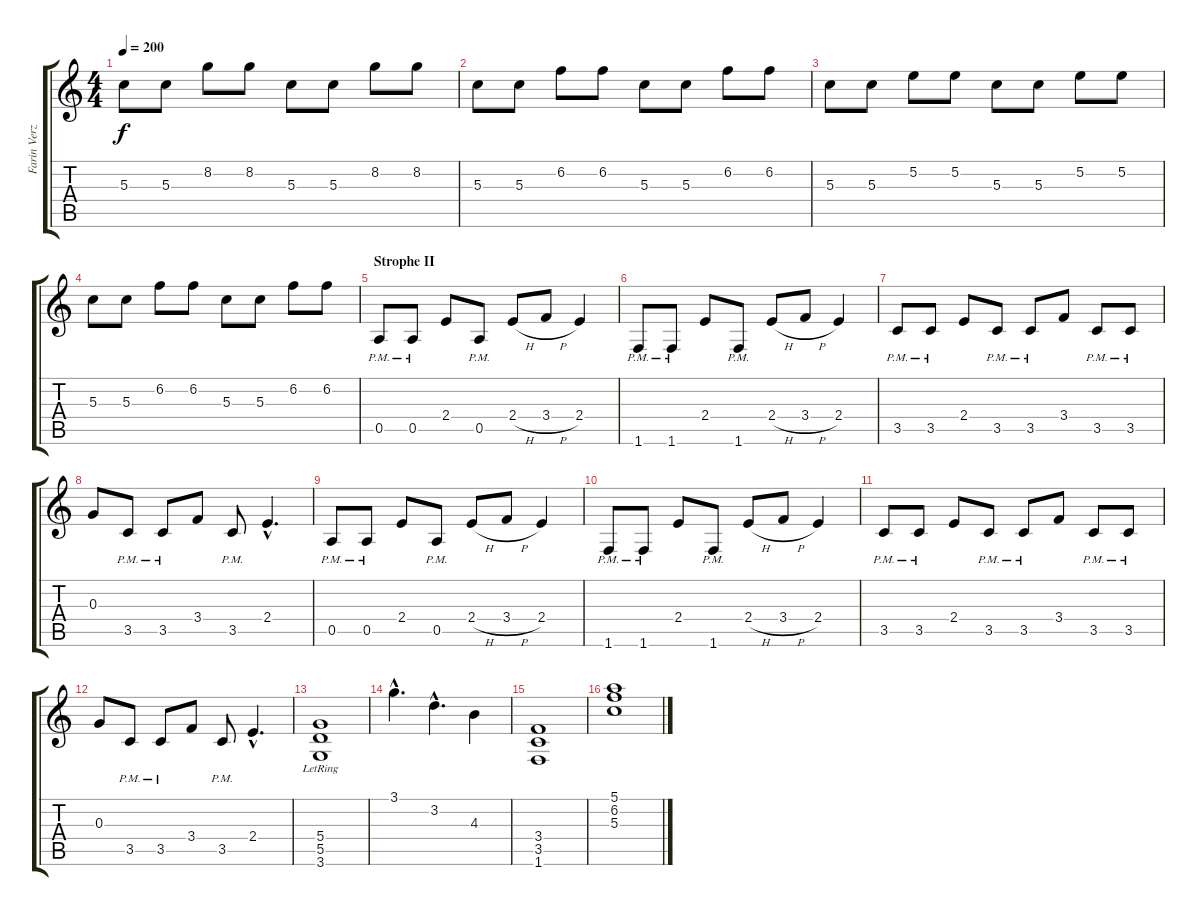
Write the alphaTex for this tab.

\track ("Farin Verzerrt" "Farin Verz") {instrument distortionguitar}
\staff {score tabs}
\tuning (E4 B3 G3 D3 A2 E2) {hide}
\ts (4 4)
\tempo 200
\clef g2
\ks c
5.3.8{dy f} 5.3.8 8.2.8 8.2.8 5.3.8 5.3.8 8.2.8 8.2.8 |
5.3.8 5.3.8 6.2.8 6.2.8 5.3.8 5.3.8 6.2.8 6.2.8 |
5.3.8 5.3.8 5.2.8 5.2.8 5.3.8 5.3.8 5.2.8 5.2.8 |
5.3.8 5.3.8 6.2.8 6.2.8 5.3.8 5.3.8 6.2.8 6.2.8 |
\section ("" "Strophe II")
0.5{pm}.8 0.5{pm}.8 2.4.8 0.5{pm}.8 2.4{h}.8 3.4{h}.8 2.4.4 |
1.6{pm}.8 1.6{pm}.8 2.4.8 1.6{pm}.8 2.4{h}.8 3.4{h}.8 2.4.4 |
3.5{pm}.8 3.5{pm}.8 2.4.8 3.5{pm}.8 3.5{pm}.8 3.4.8 3.5{pm}.8 3.5{pm}.8 |
0.3.8 3.5{pm}.8 3.5{pm}.8 3.4.8 3.5{pm}.8 2.4{hac}.4{d} |
0.5{pm}.8 0.5{pm}.8 2.4.8 0.5{pm}.8 2.4{h}.8 3.4{h}.8 2.4.4 |
1.6{pm}.8 1.6{pm}.8 2.4.8 1.6{pm}.8 2.4{h}.8 3.4{h}.8 2.4.4 |
3.5{pm}.8 3.5{pm}.8 2.4.8 3.5{pm}.8 3.5{pm}.8 3.4.8 3.5{pm}.8 3.5{pm}.8 |
0.3.8 3.5{pm}.8 3.5{pm}.8 3.4.8 3.5{pm}.8 2.4{hac}.4{d} |
(5.4{lr} 5.5{lr} 3.6{lr}).1{instrument overdrivenguitar} |
3.1{hac}.4{d} 3.2{hac}.4{d} 4.3.4 |
(3.4 3.5 1.6).1 |
(5.1 6.2 5.3).1
